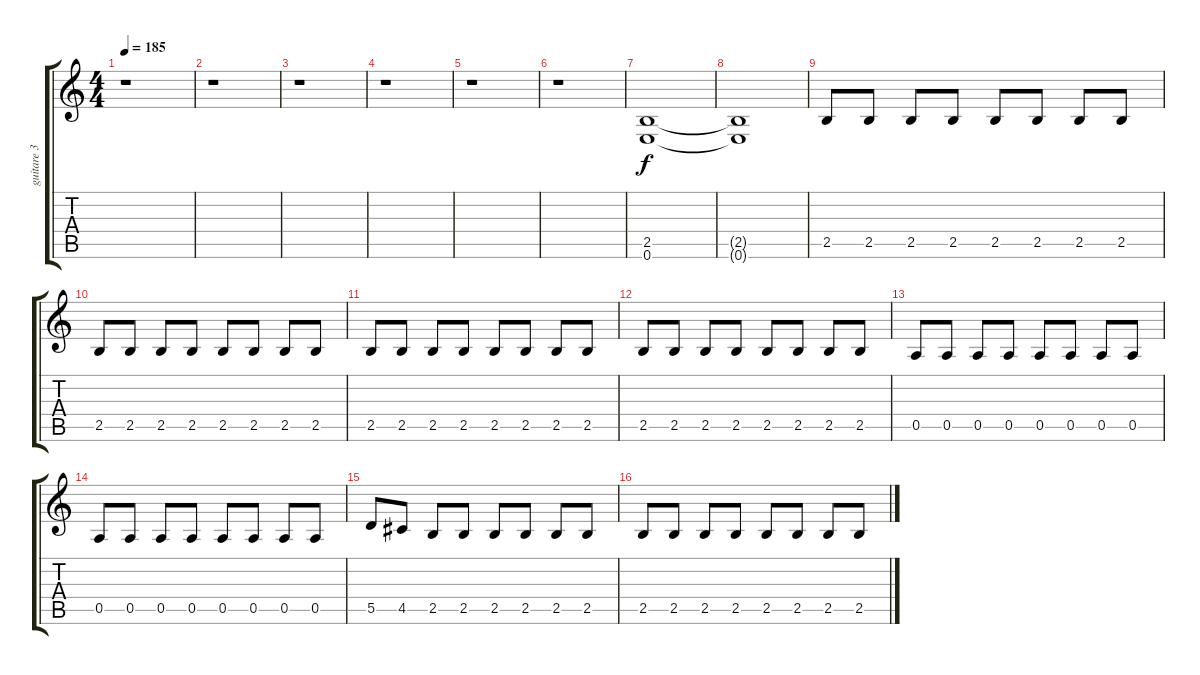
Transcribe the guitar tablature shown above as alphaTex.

\track ("guitare 3 & fill" "guitare 3 ") {instrument distortionguitar}
\staff {score tabs}
\tuning (E4 B3 G3 D3 A2 E2) {hide}
\ts (4 4)
\tempo 185
\clef g2
\ks c
r.1{dy f} |
r.1 |
r.1 |
r.1 |
r.1 |
r.1 |
(2.5 0.6).1 |
(2.5{t} 0.6{t}).1 |
2.5.8 2.5.8 2.5.8 2.5.8 2.5.8 2.5.8 2.5.8 2.5.8 |
2.5.8 2.5.8 2.5.8 2.5.8 2.5.8 2.5.8 2.5.8 2.5.8 |
2.5.8 2.5.8 2.5.8 2.5.8 2.5.8 2.5.8 2.5.8 2.5.8 |
2.5.8 2.5.8 2.5.8 2.5.8 2.5.8 2.5.8 2.5.8 2.5.8 |
0.5.8 0.5.8 0.5.8 0.5.8 0.5.8 0.5.8 0.5.8 0.5.8 |
0.5.8 0.5.8 0.5.8 0.5.8 0.5.8 0.5.8 0.5.8 0.5.8 |
5.5.8 4.5.8 2.5.8 2.5.8 2.5.8 2.5.8 2.5.8 2.5.8 |
2.5.8 2.5.8 2.5.8 2.5.8 2.5.8 2.5.8 2.5.8 2.5.8
